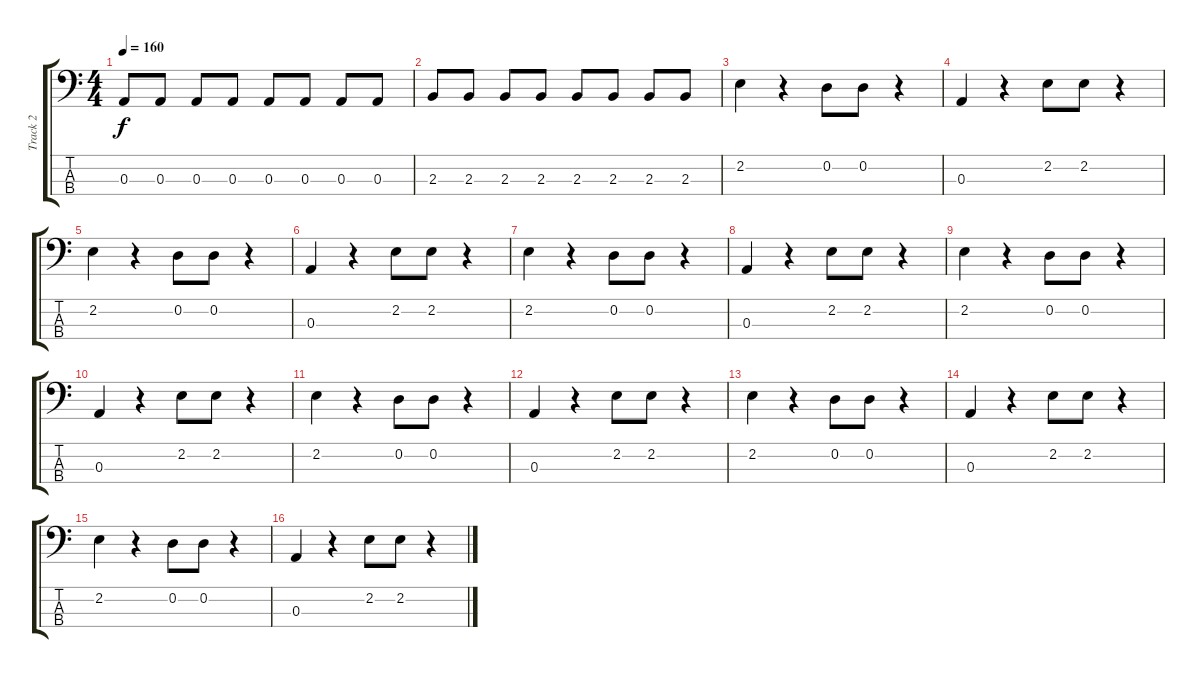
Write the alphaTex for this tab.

\track ("Track 2" "Track 2") {instrument electricbassfinger}
\staff {score tabs}
\tuning (G2 D2 A1 E1) {hide}
\ts (4 4)
\tempo 160
\clef f4
\ks c
0.3.8{dy f} 0.3.8 0.3.8 0.3.8 0.3.8 0.3.8 0.3.8 0.3.8 |
2.3.8 2.3.8 2.3.8 2.3.8 2.3.8 2.3.8 2.3.8 2.3.8 |
2.2.4 r.4 0.2.8 0.2.8 r.4 |
0.3.4 r.4 2.2.8 2.2.8 r.4 |
2.2.4 r.4 0.2.8 0.2.8 r.4 |
0.3.4 r.4 2.2.8 2.2.8 r.4 |
2.2.4 r.4 0.2.8 0.2.8 r.4 |
0.3.4 r.4 2.2.8 2.2.8 r.4 |
2.2.4 r.4 0.2.8 0.2.8 r.4 |
0.3.4 r.4 2.2.8 2.2.8 r.4 |
2.2.4 r.4 0.2.8 0.2.8 r.4 |
0.3.4 r.4 2.2.8 2.2.8 r.4 |
2.2.4 r.4 0.2.8 0.2.8 r.4 |
0.3.4 r.4 2.2.8 2.2.8 r.4 |
2.2.4 r.4 0.2.8 0.2.8 r.4 |
0.3.4 r.4 2.2.8 2.2.8 r.4
